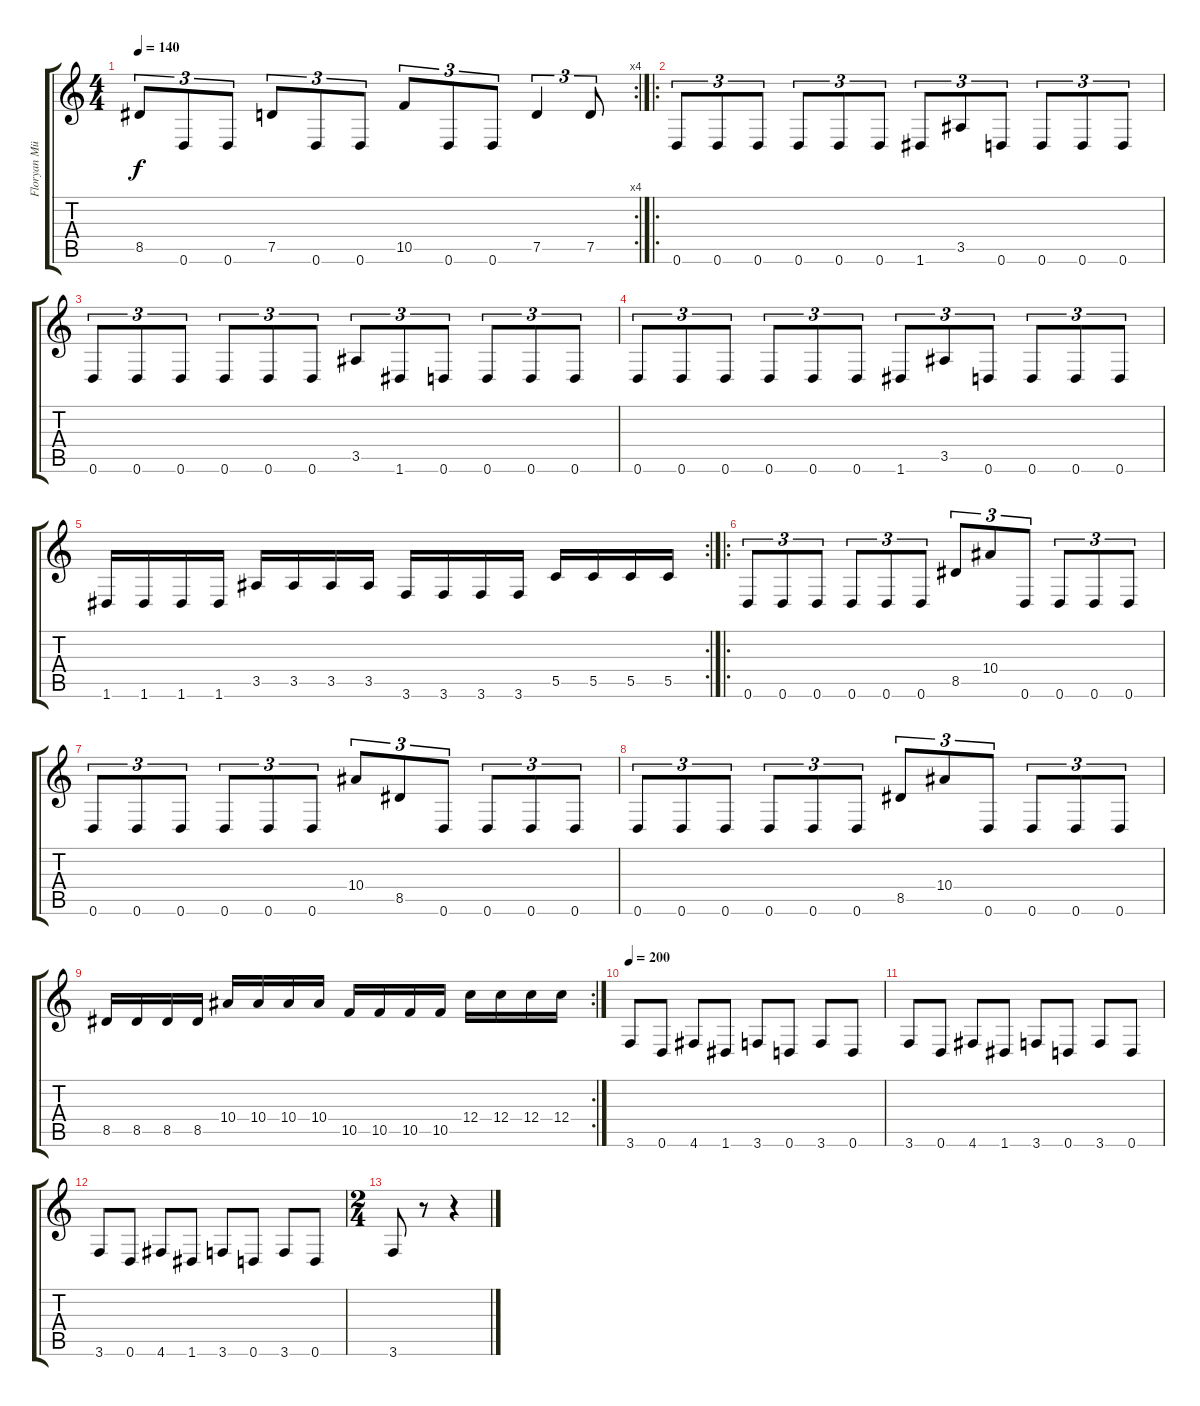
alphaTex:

\track ("Floryan Müller" "Floryan Mü") {instrument distortionguitar}
\staff {score tabs}
\tuning (D4 A3 F3 C3 G2 D2) {hide}
\rc 4
\ts (4 4)
\tempo 140
\clef g2
\ks c
8.5.8{tu (3 2) dy f} 0.6.8{tu (3 2)} 0.6.8{tu (3 2)} 7.5.8{tu (3 2)} 0.6.8{tu (3 2)} 0.6.8{tu (3 2)} 10.5.8{tu (3 2)} 0.6.8{tu (3 2)} 0.6.8{tu (3 2)} 7.5.4{tu (3 2)} 7.5.8{tu (3 2)} |
\ro
0.6.8{tu (3 2)} 0.6.8{tu (3 2)} 0.6.8{tu (3 2)} 0.6.8{tu (3 2)} 0.6.8{tu (3 2)} 0.6.8{tu (3 2)} 1.6.8{tu (3 2)} 3.5.8{tu (3 2)} 0.6.8{tu (3 2)} 0.6.8{tu (3 2)} 0.6.8{tu (3 2)} 0.6.8{tu (3 2)} |
0.6.8{tu (3 2)} 0.6.8{tu (3 2)} 0.6.8{tu (3 2)} 0.6.8{tu (3 2)} 0.6.8{tu (3 2)} 0.6.8{tu (3 2)} 3.5.8{tu (3 2)} 1.6.8{tu (3 2)} 0.6.8{tu (3 2)} 0.6.8{tu (3 2)} 0.6.8{tu (3 2)} 0.6.8{tu (3 2)} |
0.6.8{tu (3 2)} 0.6.8{tu (3 2)} 0.6.8{tu (3 2)} 0.6.8{tu (3 2)} 0.6.8{tu (3 2)} 0.6.8{tu (3 2)} 1.6.8{tu (3 2)} 3.5.8{tu (3 2)} 0.6.8{tu (3 2)} 0.6.8{tu (3 2)} 0.6.8{tu (3 2)} 0.6.8{tu (3 2)} |
\rc 2
1.6.16 1.6.16 1.6.16 1.6.16 3.5.16 3.5.16 3.5.16 3.5.16 3.6.16 3.6.16 3.6.16 3.6.16 5.5.16 5.5.16 5.5.16 5.5.16 |
\ro
0.6.8{tu (3 2)} 0.6.8{tu (3 2)} 0.6.8{tu (3 2)} 0.6.8{tu (3 2)} 0.6.8{tu (3 2)} 0.6.8{tu (3 2)} 8.5.8{tu (3 2)} 10.4.8{tu (3 2)} 0.6.8{tu (3 2)} 0.6.8{tu (3 2)} 0.6.8{tu (3 2)} 0.6.8{tu (3 2)} |
0.6.8{tu (3 2)} 0.6.8{tu (3 2)} 0.6.8{tu (3 2)} 0.6.8{tu (3 2)} 0.6.8{tu (3 2)} 0.6.8{tu (3 2)} 10.4.8{tu (3 2)} 8.5.8{tu (3 2)} 0.6.8{tu (3 2)} 0.6.8{tu (3 2)} 0.6.8{tu (3 2)} 0.6.8{tu (3 2)} |
0.6.8{tu (3 2)} 0.6.8{tu (3 2)} 0.6.8{tu (3 2)} 0.6.8{tu (3 2)} 0.6.8{tu (3 2)} 0.6.8{tu (3 2)} 8.5.8{tu (3 2)} 10.4.8{tu (3 2)} 0.6.8{tu (3 2)} 0.6.8{tu (3 2)} 0.6.8{tu (3 2)} 0.6.8{tu (3 2)} |
\rc 2
8.5.16 8.5.16 8.5.16 8.5.16 10.4.16 10.4.16 10.4.16 10.4.16 10.5.16 10.5.16 10.5.16 10.5.16 12.4.16 12.4.16 12.4.16 12.4.16 |
\tempo 200
3.6.8 0.6.8 4.6.8 1.6.8 3.6.8 0.6.8 3.6.8 0.6.8 |
3.6.8 0.6.8 4.6.8 1.6.8 3.6.8 0.6.8 3.6.8 0.6.8 |
3.6.8 0.6.8 4.6.8 1.6.8 3.6.8 0.6.8 3.6.8 0.6.8 |
\ts (2 4)
3.6.8 r.8 r.4
